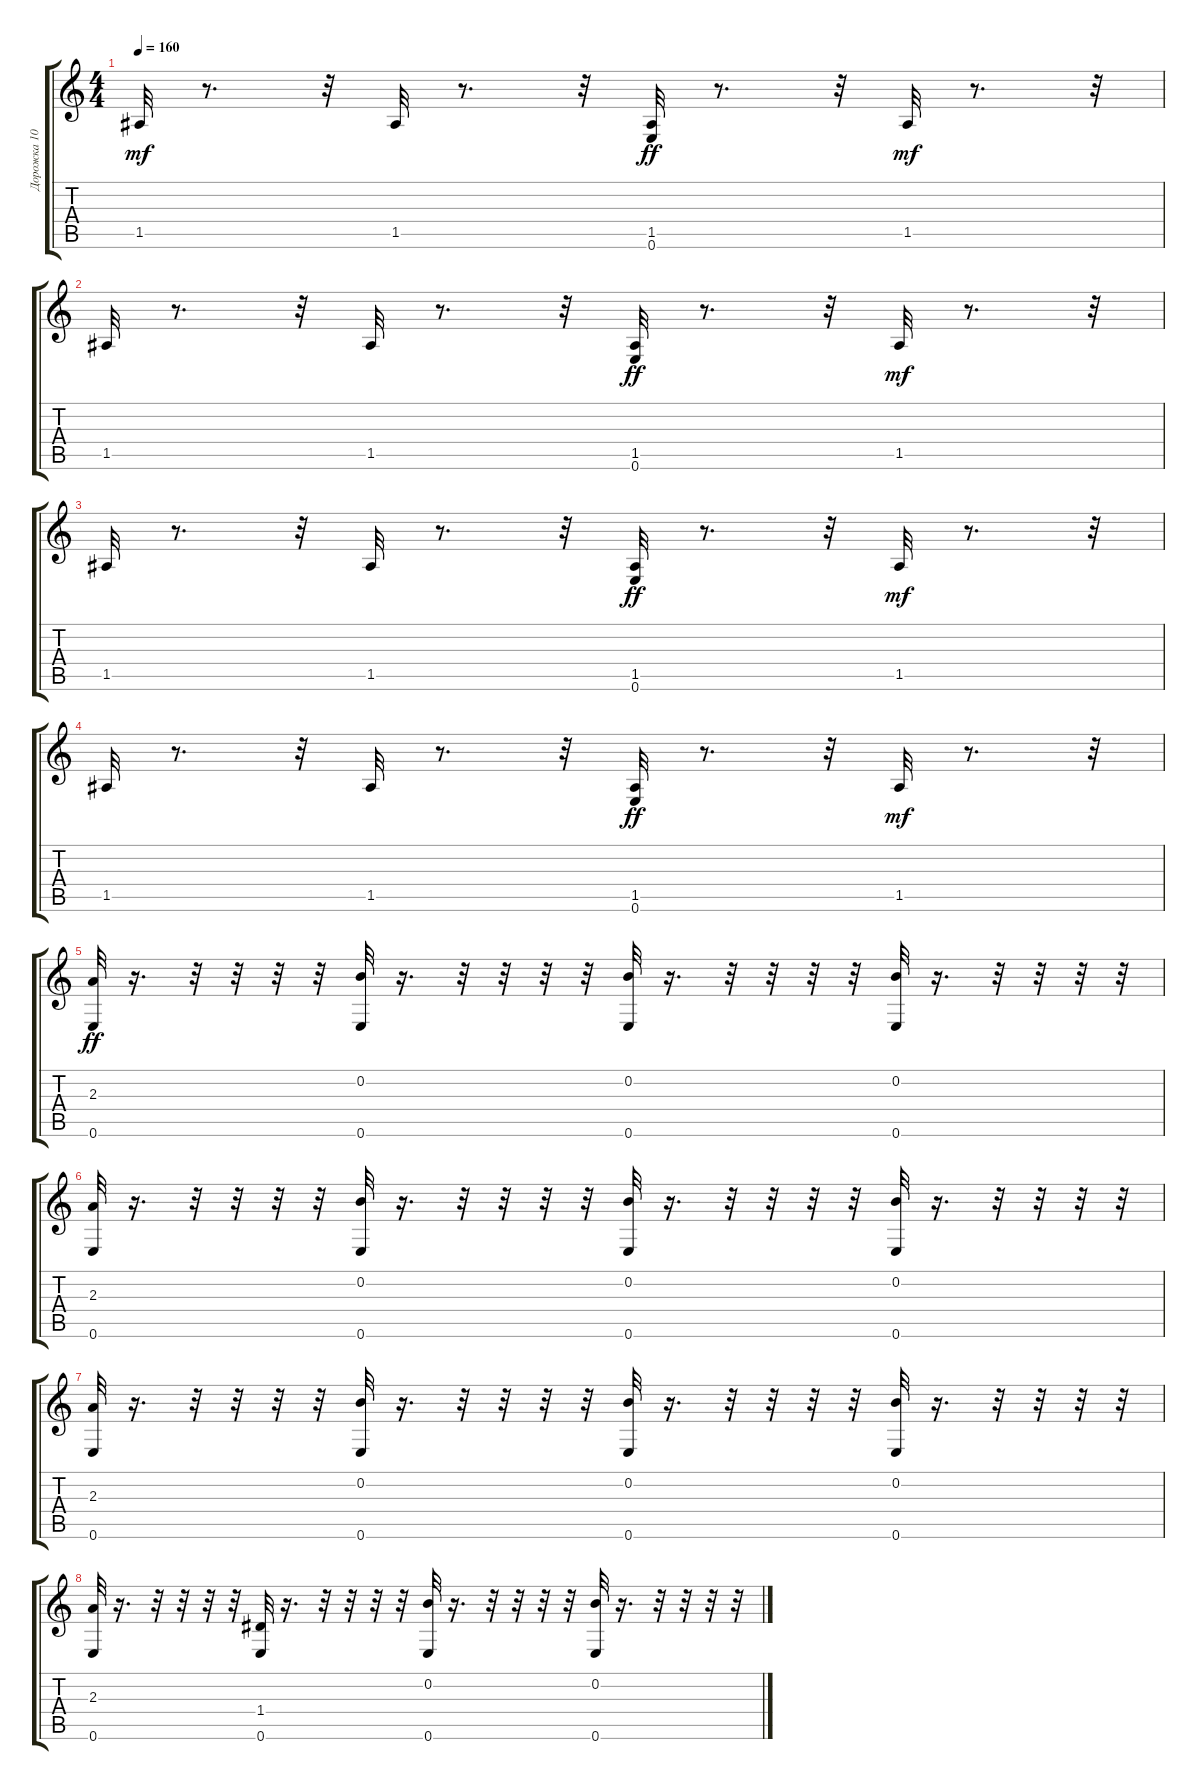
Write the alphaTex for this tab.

\track ("Дорожка 10" "Дорожка 10") {instrument acousticguitarnylon}
\staff {score tabs}
\tuning (E4 B3 G3 D3 A2 E2) {hide}
\ts (4 4)
\tempo 160
\clef g2
\ks c
1.5.32{dy mf} r.8{d} r.32 1.5.32 r.8{d} r.32 (1.5 0.6).32{dy ff} r.8{d} r.32 1.5.32{dy mf} r.8{d} r.32 |
1.5.32 r.8{d} r.32 1.5.32 r.8{d} r.32 (1.5 0.6).32{dy ff} r.8{d} r.32 1.5.32{dy mf} r.8{d} r.32 |
1.5.32 r.8{d} r.32 1.5.32 r.8{d} r.32 (1.5 0.6).32{dy ff} r.8{d} r.32 1.5.32{dy mf} r.8{d} r.32 |
1.5.32 r.8{d} r.32 1.5.32 r.8{d} r.32 (1.5 0.6).32{dy ff} r.8{d} r.32 1.5.32{dy mf} r.8{d} r.32 |
(2.3 0.6).32{dy ff} r.16{d} r.32 r.32 r.32 r.32 (0.2 0.6).32 r.16{d} r.32 r.32 r.32 r.32 (0.2 0.6).32 r.16{d} r.32 r.32 r.32 r.32 (0.2 0.6).32 r.16{d} r.32 r.32 r.32 r.32 |
(2.3 0.6).32 r.16{d} r.32 r.32 r.32 r.32 (0.2 0.6).32 r.16{d} r.32 r.32 r.32 r.32 (0.2 0.6).32 r.16{d} r.32 r.32 r.32 r.32 (0.2 0.6).32 r.16{d} r.32 r.32 r.32 r.32 |
(2.3 0.6).32 r.16{d} r.32 r.32 r.32 r.32 (0.2 0.6).32 r.16{d} r.32 r.32 r.32 r.32 (0.2 0.6).32 r.16{d} r.32 r.32 r.32 r.32 (0.2 0.6).32 r.16{d} r.32 r.32 r.32 r.32 |
(2.3 0.6).32 r.16{d} r.32 r.32 r.32 r.32 (1.4 0.6).32 r.16{d} r.32 r.32 r.32 r.32 (0.2 0.6).32 r.16{d} r.32 r.32 r.32 r.32 (0.2 0.6).32 r.16{d} r.32 r.32 r.32 r.32
